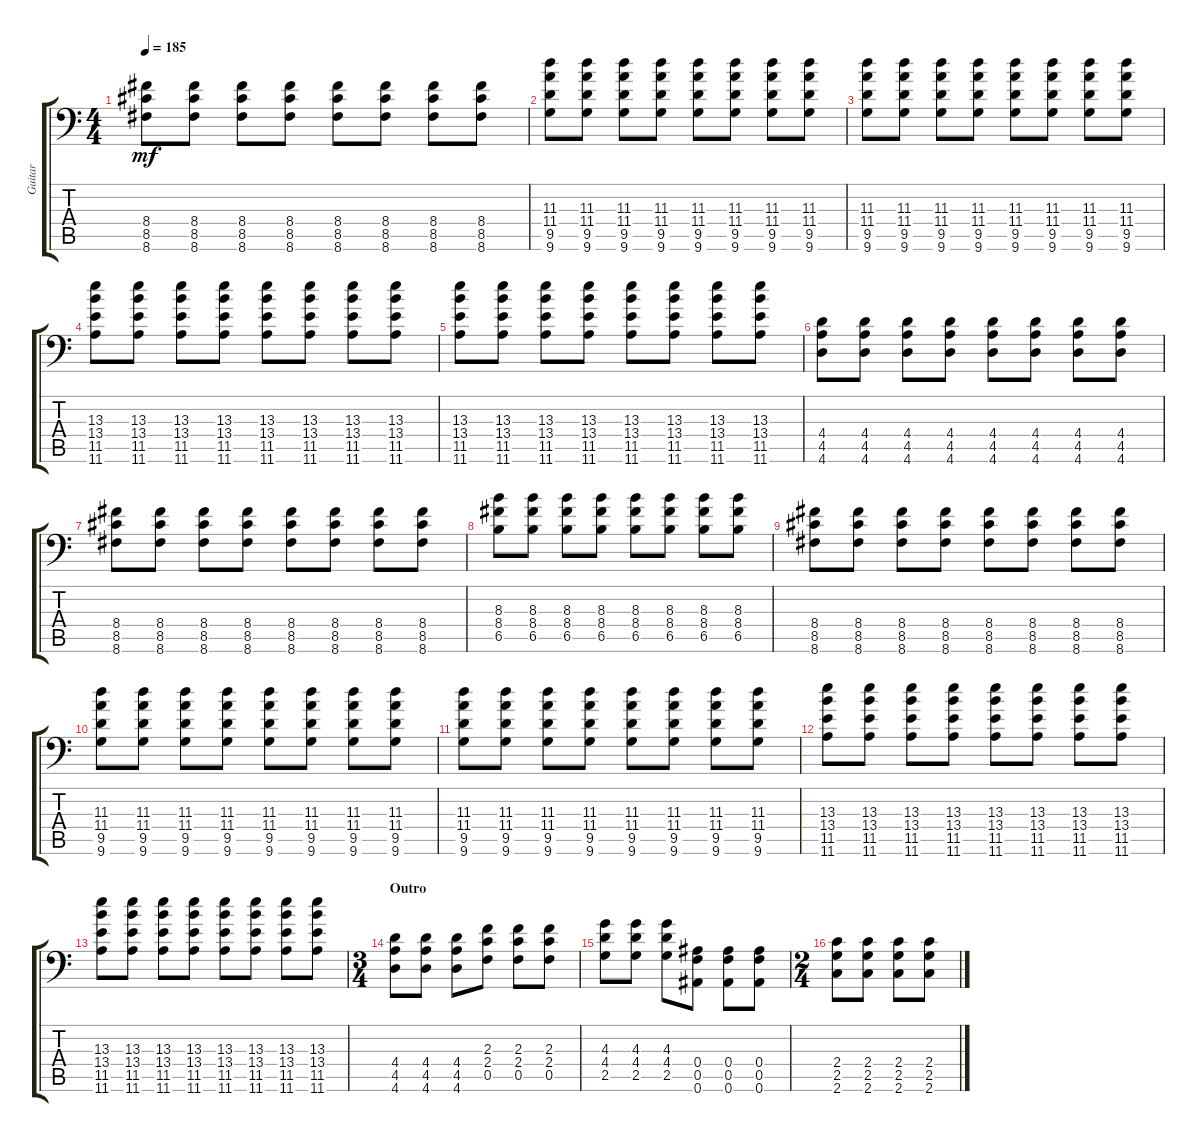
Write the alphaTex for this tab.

\track ("Guitar" "Guitar") {instrument distortionguitar}
\staff {score tabs}
\tuning (C4 G3 Eb3 Bb2 F2 Bb1) {hide}
\ts (4 4)
\tempo 185
\clef f4
\ks c
(8.4 8.5 8.6).8{dy mf} (8.4 8.5 8.6).8 (8.4 8.5 8.6).8 (8.4 8.5 8.6).8 (8.4 8.5 8.6).8 (8.4 8.5 8.6).8 (8.4 8.5 8.6).8 (8.4 8.5 8.6).8 |
(11.3 11.4 9.5 9.6).8 (11.3 11.4 9.5 9.6).8 (11.3 11.4 9.5 9.6).8 (11.3 11.4 9.5 9.6).8 (11.3 11.4 9.5 9.6).8 (11.3 11.4 9.5 9.6).8 (11.3 11.4 9.5 9.6).8 (11.3 11.4 9.5 9.6).8 |
(11.3 11.4 9.5 9.6).8 (11.3 11.4 9.5 9.6).8 (11.3 11.4 9.5 9.6).8 (11.3 11.4 9.5 9.6).8 (11.3 11.4 9.5 9.6).8 (11.3 11.4 9.5 9.6).8 (11.3 11.4 9.5 9.6).8 (11.3 11.4 9.5 9.6).8 |
(13.3 13.4 11.5 11.6).8 (13.3 13.4 11.5 11.6).8 (13.3 13.4 11.5 11.6).8 (13.3 13.4 11.5 11.6).8 (13.3 13.4 11.5 11.6).8 (13.3 13.4 11.5 11.6).8 (13.3 13.4 11.5 11.6).8 (13.3 13.4 11.5 11.6).8 |
(13.3 13.4 11.5 11.6).8 (13.3 13.4 11.5 11.6).8 (13.3 13.4 11.5 11.6).8 (13.3 13.4 11.5 11.6).8 (13.3 13.4 11.5 11.6).8 (13.3 13.4 11.5 11.6).8 (13.3 13.4 11.5 11.6).8 (13.3 13.4 11.5 11.6).8 |
(4.4 4.5 4.6).8 (4.4 4.5 4.6).8 (4.4 4.5 4.6).8 (4.4 4.5 4.6).8 (4.4 4.5 4.6).8 (4.4 4.5 4.6).8 (4.4 4.5 4.6).8 (4.4 4.5 4.6).8 |
(8.4 8.5 8.6).8 (8.4 8.5 8.6).8 (8.4 8.5 8.6).8 (8.4 8.5 8.6).8 (8.4 8.5 8.6).8 (8.4 8.5 8.6).8 (8.4 8.5 8.6).8 (8.4 8.5 8.6).8 |
(8.3 8.4 6.5).8 (8.3 8.4 6.5).8 (8.3 8.4 6.5).8 (8.3 8.4 6.5).8 (8.3 8.4 6.5).8 (8.3 8.4 6.5).8 (8.3 8.4 6.5).8 (8.3 8.4 6.5).8 |
(8.4 8.5 8.6).8 (8.4 8.5 8.6).8 (8.4 8.5 8.6).8 (8.4 8.5 8.6).8 (8.4 8.5 8.6).8 (8.4 8.5 8.6).8 (8.4 8.5 8.6).8 (8.4 8.5 8.6).8 |
(11.3 11.4 9.5 9.6).8 (11.3 11.4 9.5 9.6).8 (11.3 11.4 9.5 9.6).8 (11.3 11.4 9.5 9.6).8 (11.3 11.4 9.5 9.6).8 (11.3 11.4 9.5 9.6).8 (11.3 11.4 9.5 9.6).8 (11.3 11.4 9.5 9.6).8 |
(11.3 11.4 9.5 9.6).8 (11.3 11.4 9.5 9.6).8 (11.3 11.4 9.5 9.6).8 (11.3 11.4 9.5 9.6).8 (11.3 11.4 9.5 9.6).8 (11.3 11.4 9.5 9.6).8 (11.3 11.4 9.5 9.6).8 (11.3 11.4 9.5 9.6).8 |
(13.3 13.4 11.5 11.6).8 (13.3 13.4 11.5 11.6).8 (13.3 13.4 11.5 11.6).8 (13.3 13.4 11.5 11.6).8 (13.3 13.4 11.5 11.6).8 (13.3 13.4 11.5 11.6).8 (13.3 13.4 11.5 11.6).8 (13.3 13.4 11.5 11.6).8 |
(13.3 13.4 11.5 11.6).8 (13.3 13.4 11.5 11.6).8 (13.3 13.4 11.5 11.6).8 (13.3 13.4 11.5 11.6).8 (13.3 13.4 11.5 11.6).8 (13.3 13.4 11.5 11.6).8 (13.3 13.4 11.5 11.6).8 (13.3 13.4 11.5 11.6).8 |
\ts (3 4)
\section ("" "Outro")
(4.4 4.5 4.6).8 (4.4 4.5 4.6).8 (4.4 4.5 4.6).8 (2.3 2.4 0.5).8 (2.3 2.4 0.5).8 (2.3 2.4 0.5).8 |
(4.3 4.4 2.5).8 (4.3 4.4 2.5).8 (4.3 4.4 2.5).8 (0.4 0.5 0.6).8 (0.4 0.5 0.6).8 (0.4 0.5 0.6).8 |
\ts (2 4)
(2.4 2.5 2.6).8 (2.4 2.5 2.6).8 (2.4 2.5 2.6).8 (2.4 2.5 2.6).8
